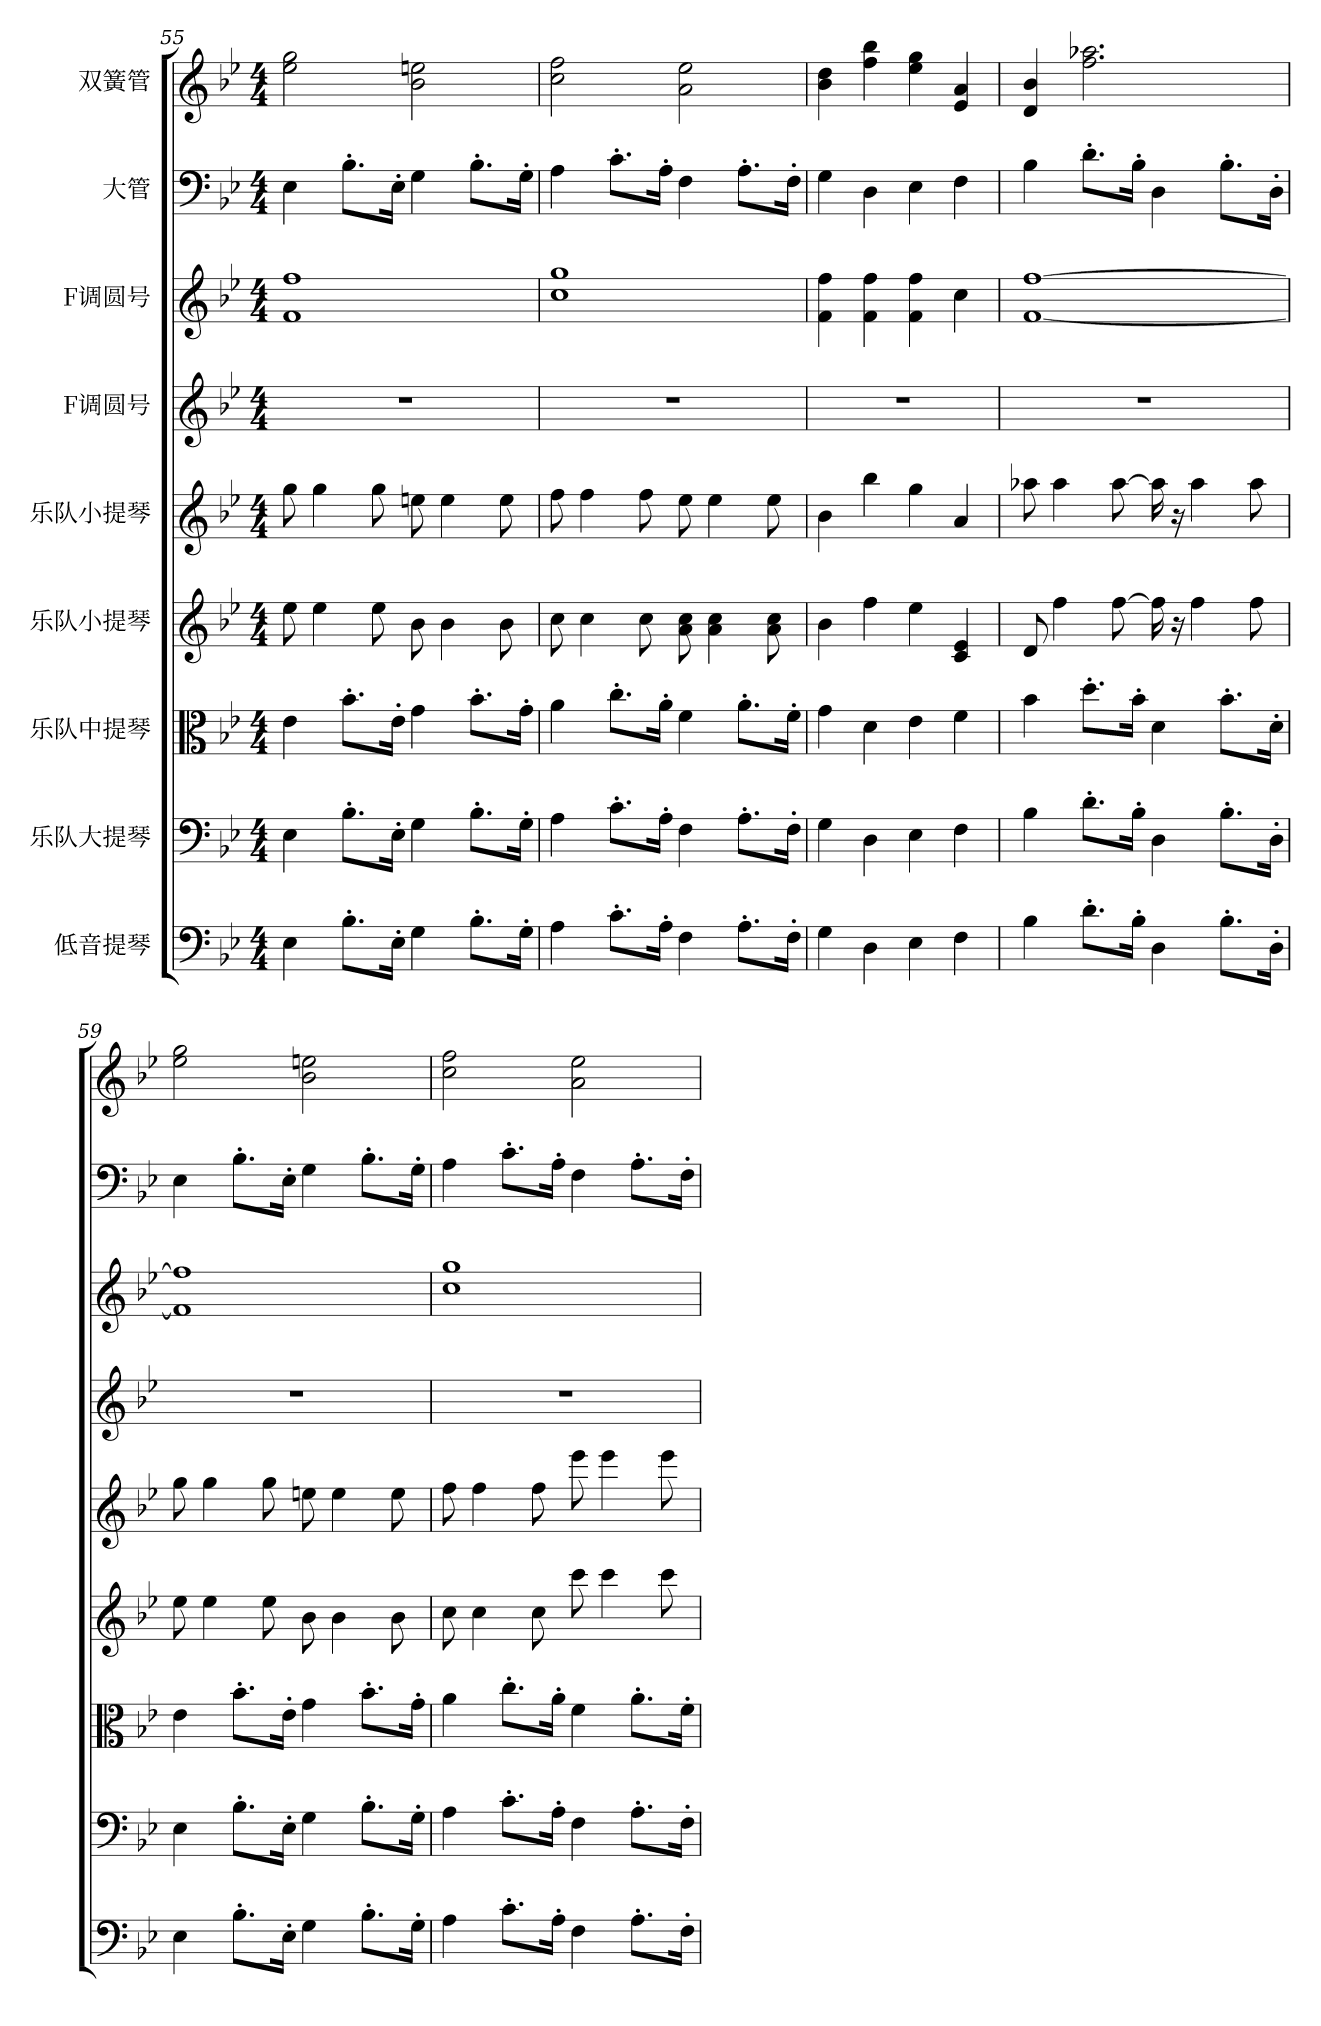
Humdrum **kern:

**kern	**kern	**kern	**kern	**kern	**kern	**kern	**kern	**kern
*part9	*part8	*part7	*part6	*part5	*part4	*part3	*part2	*part1
*staff9	*staff8	*staff7	*staff6	*staff5	*staff4	*staff3	*staff2	*staff1
*I"低音提琴	*I"乐队大提琴	*I"乐队中提琴	*I"乐队小提琴	*I"乐队小提琴	*I"F调圆号	*I"F调圆号	*I"大管	*I"双簧管
*clefF4	*clefF4	*clefC3	*clefG2	*clefG2	*clefG2	*clefG2	*clefF4	*clefG2
*ITrd7c12	*	*	*	*	*ITrd4c7	*ITrd4c7	*	*
*k[b-e-]	*k[b-e-]	*k[b-e-]	*k[b-e-]	*k[b-e-]	*k[b-e-a-]	*k[b-e-a-]	*k[b-e-]	*k[b-e-]
*M4/4	*M4/4	*M4/4	*M4/4	*M4/4	*M4/4	*M4/4	*M4/4	*M4/4
=55	=55	=55	=55	=55	=55	=55	=55	=55
4EE-\	4E-\	4e-\	8ee-\	8gg\	1r	1B- 1b-	4E-\	2ee-\ 2gg\
.	.	.	4ee-\	4gg\	.	.	.	.
8.BB-'\L	8.B-'\L	8.b-'\L	.	.	.	.	8.B-'\L	.
.	.	.	8ee-\	8gg\	.	.	.	.
16EE-'\Jk	16E-'\Jk	16e-'\Jk	.	.	.	.	16E-'\Jk	.
4GG\	4G\	4g\	8b-\	8een\	.	.	4G\	2b-\ 2een\
.	.	.	4b-\	4ee\	.	.	.	.
8.BB-'\L	8.B-'\L	8.b-'\L	.	.	.	.	8.B-'\L	.
.	.	.	8b-\	8ee\	.	.	.	.
16GG'\Jk	16G'\Jk	16g'\Jk	.	.	.	.	16G'\Jk	.
=56	=56	=56	=56	=56	=56	=56	=56	=56
4AA\	4A\	4a\	8cc\	8ff\	1r	1f 1cc	4A\	2cc\ 2ff\
.	.	.	4cc\	4ff\	.	.	.	.
8.C'\L	8.c'\L	8.cc'\L	.	.	.	.	8.c'\L	.
.	.	.	8cc\	8ff\	.	.	.	.
16AA'\Jk	16A'\Jk	16a'\Jk	.	.	.	.	16A'\Jk	.
4FF\	4F\	4f\	8a\ 8cc\	8ee-\	.	.	4F\	2a\ 2ee-\
.	.	.	4a\ 4cc\	4ee-\	.	.	.	.
8.AA'\L	8.A'\L	8.a'\L	.	.	.	.	8.A'\L	.
.	.	.	8a\ 8cc\	8ee-\	.	.	.	.
16FF'\Jk	16F'\Jk	16f'\Jk	.	.	.	.	16F'\Jk	.
=57	=57	=57	=57	=57	=57	=57	=57	=57
4GG\	4G\	4g\	4b-\	4b-\	1r	4B-\ 4b-\	4G\	4b-\ 4dd\
4DD\	4D\	4d\	4ff\	4bb-\	.	4B-\ 4b-\	4D\	4ff\ 4bb-\
4EE-\	4E-\	4e-\	4ee-\	4gg\	.	4B-\ 4b-\	4E-\	4ee-\ 4gg\
4FF\	4F\	4f\	4c/ 4e-/	4a/	.	4f\	4F\	4e-/ 4a/
=58	=58	=58	=58	=58	=58	=58	=58	=58
4BB-\	4B-\	4b-\	8d/	8aa-X\	1r	[1B- [1b-	4B-\	4d/ 4b-/
.	.	.	4ff\	4aa-\	.	.	.	.
8.D'\L	8.d'\L	8.dd'\L	.	.	.	.	8.d'\L	2.ff\ 2.aa-X\
.	.	.	[8ff\	[8aa-\	.	.	.	.
16BB-'\Jk	16B-'\Jk	16b-'\Jk	.	.	.	.	16B-'\Jk	.
4DD\	4D\	4d\	16ff\]	16aa-\]	.	.	4D\	.
.	.	.	16r	16r	.	.	.	.
.	.	.	4ff\	4aa-\	.	.	.	.
8.BB-'\L	8.B-'\L	8.b-'\L	.	.	.	.	8.B-'\L	.
.	.	.	8ff\	8aa-\	.	.	.	.
16DD'\Jk	16D'\Jk	16d'\Jk	.	.	.	.	16D'\Jk	.
!!LO:PB:g=z
=59	=59	=59	=59	=59	=59	=59	=59	=59
4EE-\	4E-\	4e-\	8ee-\	8gg\	1r	1B-] 1b-]	4E-\	2ee-\ 2gg\
.	.	.	4ee-\	4gg\	.	.	.	.
8.BB-'\L	8.B-'\L	8.b-'\L	.	.	.	.	8.B-'\L	.
.	.	.	8ee-\	8gg\	.	.	.	.
16EE-'\Jk	16E-'\Jk	16e-'\Jk	.	.	.	.	16E-'\Jk	.
4GG\	4G\	4g\	8b-\	8een\	.	.	4G\	2b-\ 2een\
.	.	.	4b-\	4ee\	.	.	.	.
8.BB-'\L	8.B-'\L	8.b-'\L	.	.	.	.	8.B-'\L	.
.	.	.	8b-\	8ee\	.	.	.	.
16GG'\Jk	16G'\Jk	16g'\Jk	.	.	.	.	16G'\Jk	.
=60	=60	=60	=60	=60	=60	=60	=60	=60
4AA\	4A\	4a\	8cc\	8ff\	1r	1f 1cc	4A\	2cc\ 2ff\
.	.	.	4cc\	4ff\	.	.	.	.
8.C'\L	8.c'\L	8.cc'\L	.	.	.	.	8.c'\L	.
.	.	.	8cc\	8ff\	.	.	.	.
16AA'\Jk	16A'\Jk	16a'\Jk	.	.	.	.	16A'\Jk	.
4FF\	4F\	4f\	8ccc\	8eee-\	.	.	4F\	2a\ 2ee-\
.	.	.	4ccc\	4eee-\	.	.	.	.
8.AA'\L	8.A'\L	8.a'\L	.	.	.	.	8.A'\L	.
.	.	.	8ccc\	8eee-\	.	.	.	.
16FF'\Jk	16F'\Jk	16f'\Jk	.	.	.	.	16F'\Jk	.
=	=	=	=	=	=	=	=	=
*-	*-	*-	*-	*-	*-	*-	*-	*-
